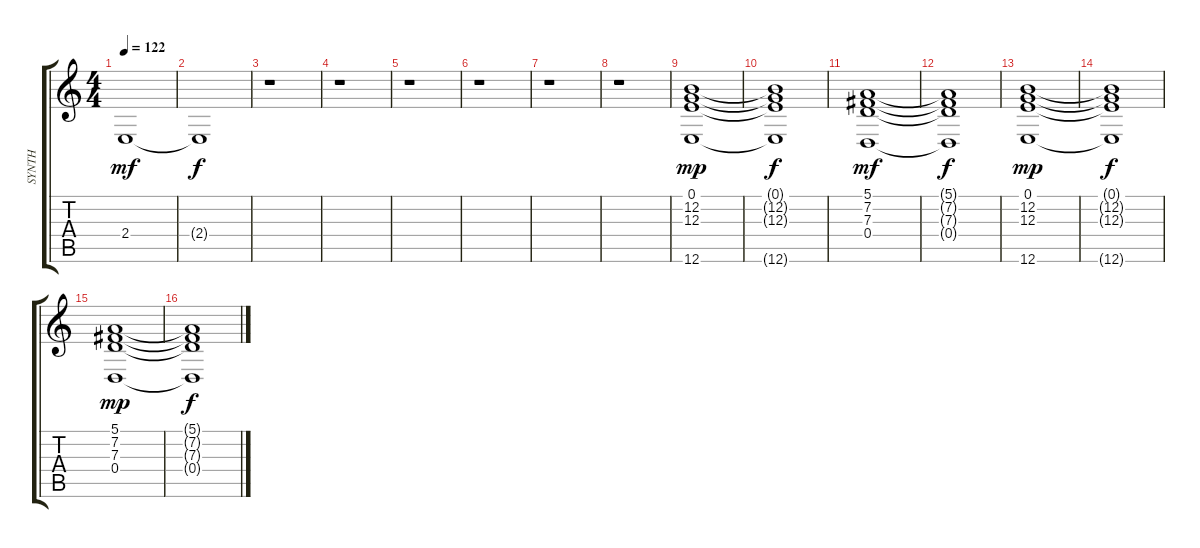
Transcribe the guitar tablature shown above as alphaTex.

\track ("SYNTH" "SYNTH") {instrument synthstrings1}
\staff {score tabs}
\tuning (E4 B3 G3 D3 A2 E2) {hide}
\ts (4 4)
\tempo 122
\clef g2
\ks c
2.4.1{dy mf} |
2.4{t}.1{dy f} |
r.1 |
r.1 |
r.1 |
r.1 |
r.1 |
r.1 |
(0.1 12.2 12.3 12.6).1{dy mp} |
(0.1{t} 12.2{t} 12.3{t} 12.6{t}).1{dy f} |
(5.1 7.2 7.3 0.4).1{dy mf} |
(5.1{t} 7.2{t} 7.3{t} 0.4{t}).1{dy f} |
(0.1 12.2 12.3 12.6).1{dy mp} |
(0.1{t} 12.2{t} 12.3{t} 12.6{t}).1{dy f} |
(5.1 7.2 7.3 0.4).1{dy mp} |
(5.1{t} 7.2{t} 7.3{t} 0.4{t}).1{dy f}
